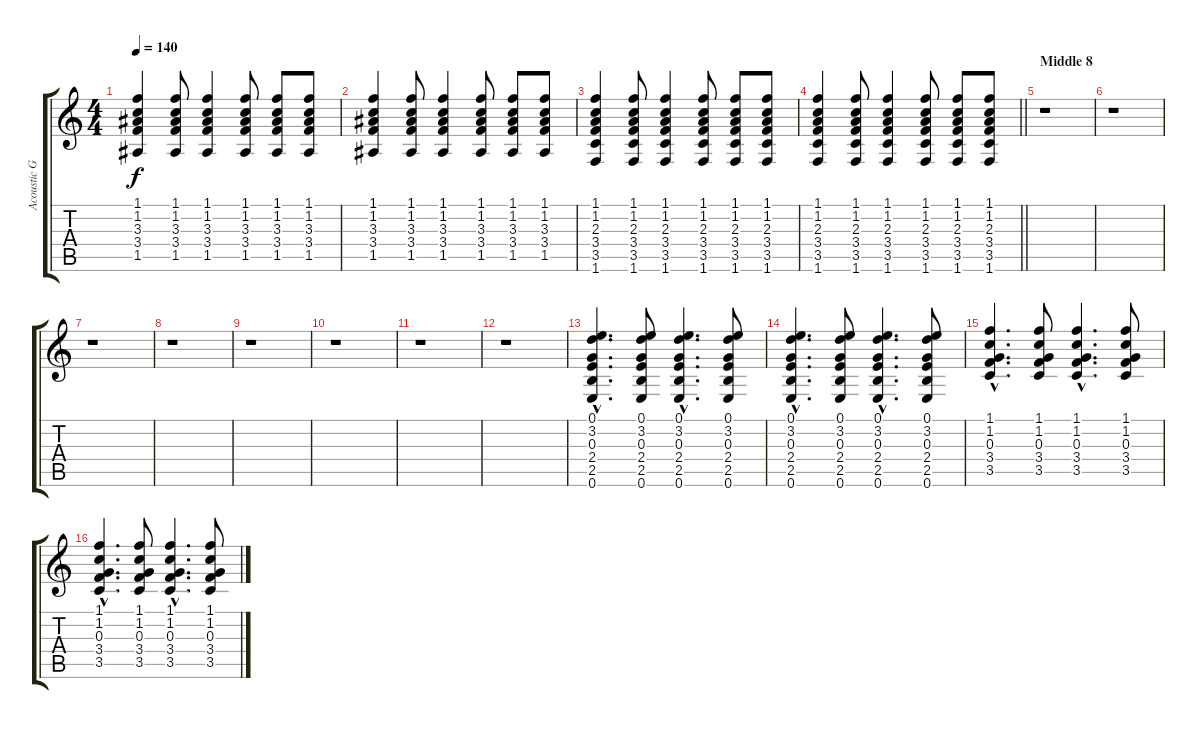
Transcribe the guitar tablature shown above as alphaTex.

\track ("Acoustic Guitar" "Acoustic G") {instrument acousticguitarsteel}
\staff {score tabs}
\tuning (E4 B3 G3 D3 A2 E2) {hide}
\ts (4 4)
\tempo 140
\clef g2
\ks c
(1.1 1.2 3.3 3.4 1.5).4{dy f} (1.1 1.2 3.3 3.4 1.5).8 (1.1 1.2 3.3 3.4 1.5).4 (1.1 1.2 3.3 3.4 1.5).8 (1.1 1.2 3.3 3.4 1.5).8 (1.1 1.2 3.3 3.4 1.5).8 |
(1.1 1.2 3.3 3.4 1.5).4 (1.1 1.2 3.3 3.4 1.5).8 (1.1 1.2 3.3 3.4 1.5).4 (1.1 1.2 3.3 3.4 1.5).8 (1.1 1.2 3.3 3.4 1.5).8 (1.1 1.2 3.3 3.4 1.5).8 |
(1.1 1.2 2.3 3.4 3.5 1.6).4 (1.1 1.2 2.3 3.4 3.5 1.6).8 (1.1 1.2 2.3 3.4 3.5 1.6).4 (1.1 1.2 2.3 3.4 3.5 1.6).8 (1.1 1.2 2.3 3.4 3.5 1.6).8 (1.1 1.2 2.3 3.4 3.5 1.6).8 |
\barLineRight lightlight
(1.1 1.2 2.3 3.4 3.5 1.6).4 (1.1 1.2 2.3 3.4 3.5 1.6).8 (1.1 1.2 2.3 3.4 3.5 1.6).4 (1.1 1.2 2.3 3.4 3.5 1.6).8 (1.1 1.2 2.3 3.4 3.5 1.6).8 (1.1 1.2 2.3 3.4 3.5 1.6).8 |
\section ("" "Middle 8")
r.1 |
r.1 |
r.1 |
r.1 |
r.1 |
r.1 |
r.1 |
r.1 |
(0.1{hac} 3.2{hac} 0.3{hac} 2.4{hac} 2.5{hac} 0.6{hac}).4{d} (0.1 3.2 0.3 2.4 2.5 0.6).8 (0.1{hac} 3.2{hac} 0.3{hac} 2.4{hac} 2.5{hac} 0.6{hac}).4{d} (0.1 3.2 0.3 2.4 2.5 0.6).8 |
(0.1{hac} 3.2{hac} 0.3{hac} 2.4{hac} 2.5{hac} 0.6{hac}).4{d} (0.1 3.2 0.3 2.4 2.5 0.6).8 (0.1{hac} 3.2{hac} 0.3{hac} 2.4{hac} 2.5{hac} 0.6{hac}).4{d} (0.1 3.2 0.3 2.4 2.5 0.6).8 |
(1.1{hac} 1.2{hac} 0.3{hac} 3.4{hac} 3.5{hac}).4{d} (1.1 1.2 0.3 3.4 3.5).8 (1.1{hac} 1.2{hac} 0.3{hac} 3.4{hac} 3.5{hac}).4{d} (1.1 1.2 0.3 3.4 3.5).8 |
(1.1{hac} 1.2{hac} 0.3{hac} 3.4{hac} 3.5{hac}).4{d} (1.1 1.2 0.3 3.4 3.5).8 (1.1{hac} 1.2{hac} 0.3{hac} 3.4{hac} 3.5{hac}).4{d} (1.1 1.2 0.3 3.4 3.5).8
